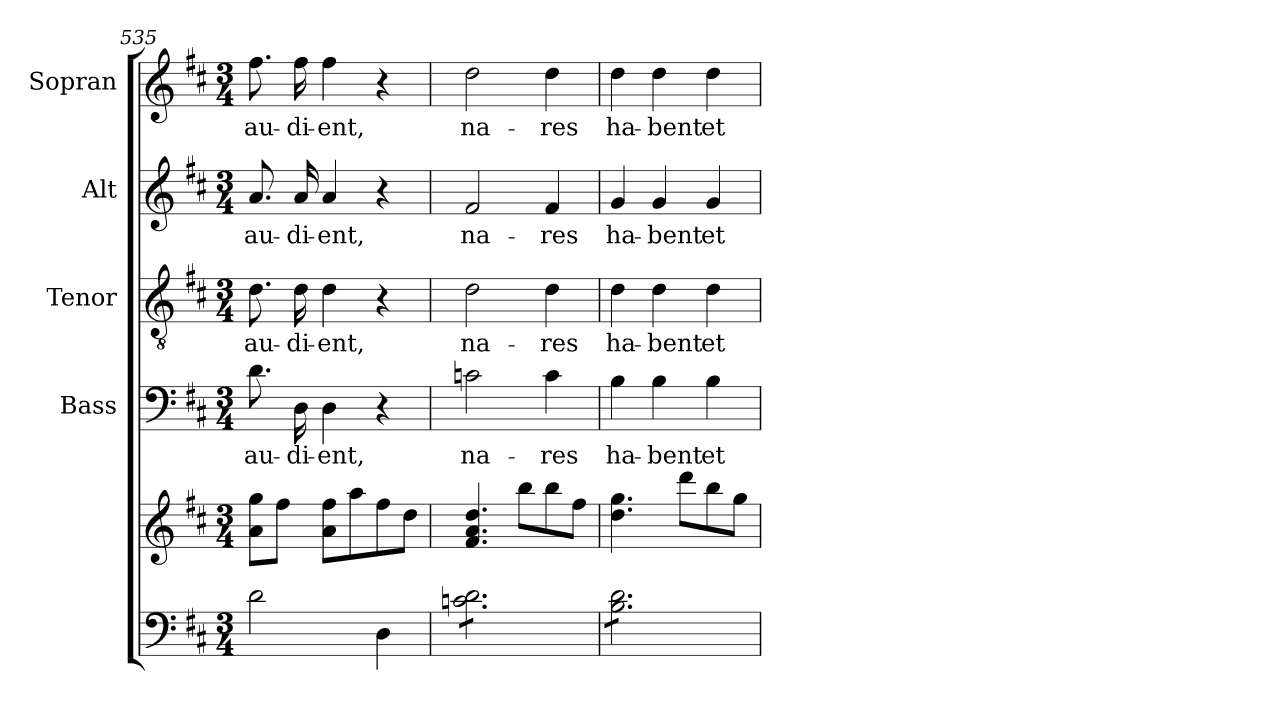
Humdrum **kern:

**kern	**kern	**kern	**text	**kern	**text	**kern	**text	**kern	**text
*part5	*part5	*part4	*part4	*part3	*part3	*part2	*part2	*part1	*part1
*staff6	*staff5	*staff4	*staff4	*staff3	*staff3	*staff2	*staff2	*staff1	*staff1
*	*	*I"Bass	*	*I"Tenor	*	*I"Alt	*	*I"Sopran	*
*	*	*I'B.	*	*I'T.	*	*I'A.	*	*I'S.	*
*clefF4	*clefG2	*clefF4	*	*clefGv2	*	*clefG2	*	*clefG2	*
*k[f#c#]	*k[f#c#]	*k[f#c#]	*	*k[f#c#]	*	*k[f#c#]	*	*k[f#c#]	*
*D:	*D:	*D:	*	*D:	*	*D:	*	*D:	*
*M3/4	*M3/4	*M3/4	*	*M3/4	*	*M3/4	*	*M3/4	*
=535	=535	=535	=535	=535	=535	=535	=535	=535	=535
!	!	!	!LO:LY:b	!	!LO:LY:b	!	!LO:LY:b	!	!LO:LY:b
2d\	8a\ 8gg\L	8.d\	au-	8.d\	au-	8.a/	au-	8.ff#\	au-
.	8ff#\J	.	.	.	.	.	.	.	.
!	!	!	!LO:LY:b	!	!LO:LY:b	!	!LO:LY:b	!	!LO:LY:b
.	.	16D\	-di-	16d\	-di-	16a/	-di-	16ff#\	-di-
!	!	!	!LO:LY:b	!	!LO:LY:b	!	!LO:LY:b	!	!LO:LY:b
.	8a\ 8ff#\L	4D\	-ent,	4d\	-ent,	4a/	-ent,	4ff#\	-ent,
.	8aa\	.	.	.	.	.	.	.	.
4D\	8ff#\	4r	.	4r	.	4r	.	4r	.
.	8dd\J	.	.	.	.	.	.	.	.
=536	=536	=536	=536	=536	=536	=536	=536	=536	=536
!	!	!	!LO:LY:b	!	!LO:LY:b	!	!LO:LY:b	!	!LO:LY:b
*tremolo	*	*	*	*	*	*	*	*	*
8cn\ 8d\L	4.f#/ 4.a/ 4.dd/	2cn\	na-	2d\	na-	2f#/	na-	2dd\	na-
8cn\ 8d\	.	.	.	.	.	.	.	.	.
8cn\ 8d\	.	.	.	.	.	.	.	.	.
8cn\ 8d\	8bb\L	.	.	.	.	.	.	.	.
!	!	!	!LO:LY:b	!	!LO:LY:b	!	!LO:LY:b	!	!LO:LY:b
8cn\ 8d\	8bb\	4c\	-res	4d\	-res	4f#/	-res	4dd\	-res
8cn\ 8d\J	8ff#\J	.	.	.	.	.	.	.	.
!!LO:LB:g=z
=537	=537	=537	=537	=537	=537	=537	=537	=537	=537
!	!	!	!LO:LY:b	!	!LO:LY:b	!	!LO:LY:b	!	!LO:LY:b
8B\ 8d\L	4.dd\ 4.gg\	4B\	ha-	4d\	ha-	4g/	ha-	4dd\	ha-
8B\ 8d\	.	.	.	.	.	.	.	.	.
!	!	!	!LO:LY:b	!	!LO:LY:b	!	!LO:LY:b	!	!LO:LY:b
8B\ 8d\	.	4B\	-bent	4d\	-bent	4g/	-bent	4dd\	-bent
8B\ 8d\	8ddd\L	.	.	.	.	.	.	.	.
!	!	!	!LO:LY:b	!	!LO:LY:b	!	!LO:LY:b	!	!LO:LY:b
8B\ 8d\	8bb\	4B\	et	4d\	et	4g/	et	4dd\	et
8B\ 8d\J	8gg\J	.	.	.	.	.	.	.	.
*Xtremolo	*	*	*	*	*	*	*	*	*
=	=	=	=	=	=	=	=	=	=
*-	*-	*-	*-	*-	*-	*-	*-	*-	*-
